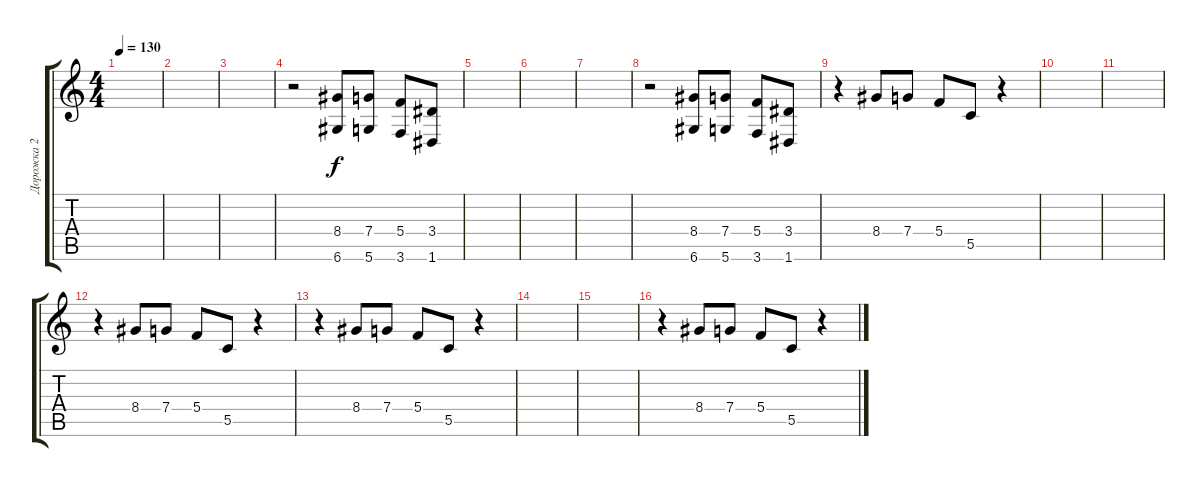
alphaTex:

\track ("Дорожка 2" "Дорожка 2") {instrument overdrivenguitar}
\staff {score tabs}
\tuning (D4 A3 F3 C3 G2 D2) {hide}
\ts (4 4)
\tempo 130
\clef g2
\ks c
|
|
|
r.2 (8.4 6.6).8 (7.4 5.6).8 (5.4 3.6).8 (3.4 1.6).8 |
|
|
|
r.2 (8.4 6.6).8 (7.4 5.6).8 (5.4 3.6).8 (3.4 1.6).8 |
r.4 8.4.8 7.4.8 5.4.8 5.5.8 r.4 |
|
|
r.4 8.4.8 7.4.8 5.4.8 5.5.8 r.4 |
r.4 8.4.8 7.4.8 5.4.8 5.5.8 r.4 |
|
|
r.4 8.4.8 7.4.8 5.4.8 5.5.8 r.4
